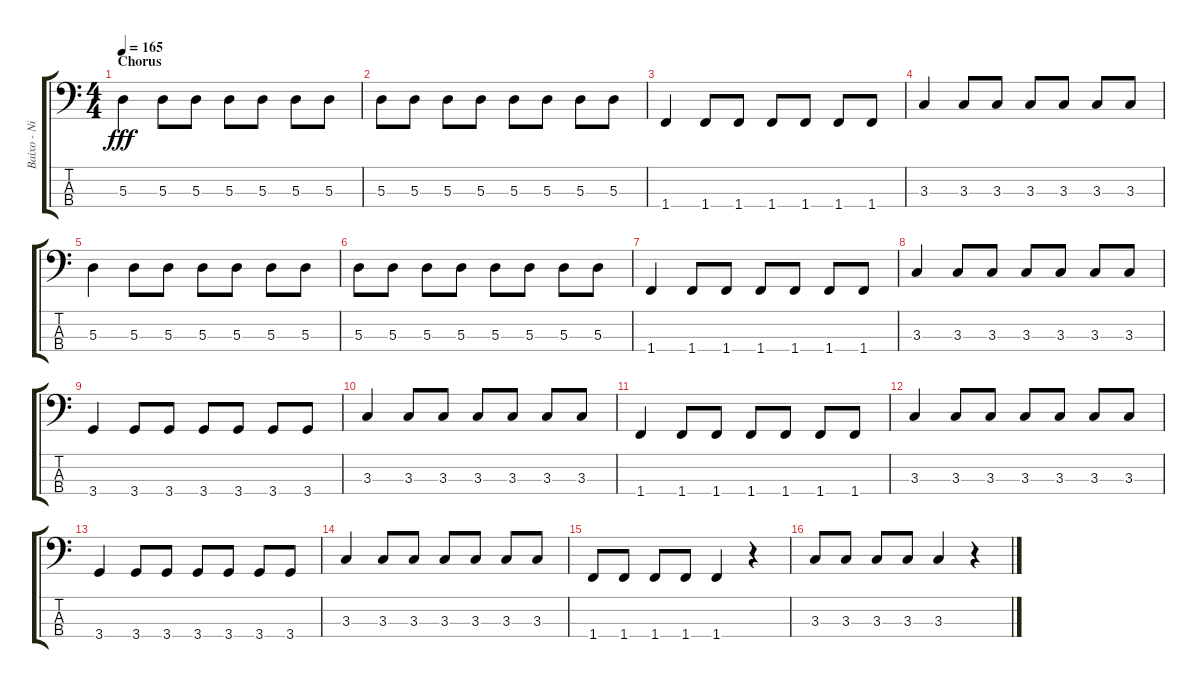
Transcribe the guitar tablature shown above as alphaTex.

\track ("Baixo - Nikola" "Baixo - Ni") {instrument electricbasspick}
\staff {score tabs}
\tuning (G2 D2 A1 E1) {hide}
\ts (4 4)
\section ("" "Chorus")
\tempo 165
\clef f4
\ks c
5.3.4{dy fff} 5.3.8 5.3.8 5.3.8 5.3.8 5.3.8 5.3.8 |
5.3.8 5.3.8 5.3.8 5.3.8 5.3.8 5.3.8 5.3.8 5.3.8 |
1.4.4 1.4.8 1.4.8 1.4.8 1.4.8 1.4.8 1.4.8 |
3.3.4 3.3.8 3.3.8 3.3.8 3.3.8 3.3.8 3.3.8 |
5.3.4 5.3.8 5.3.8 5.3.8 5.3.8 5.3.8 5.3.8 |
5.3.8 5.3.8 5.3.8 5.3.8 5.3.8 5.3.8 5.3.8 5.3.8 |
1.4.4 1.4.8 1.4.8 1.4.8 1.4.8 1.4.8 1.4.8 |
3.3.4 3.3.8 3.3.8 3.3.8 3.3.8 3.3.8 3.3.8 |
3.4.4 3.4.8 3.4.8 3.4.8 3.4.8 3.4.8 3.4.8 |
3.3.4 3.3.8 3.3.8 3.3.8 3.3.8 3.3.8 3.3.8 |
1.4.4 1.4.8 1.4.8 1.4.8 1.4.8 1.4.8 1.4.8 |
3.3.4 3.3.8 3.3.8 3.3.8 3.3.8 3.3.8 3.3.8 |
3.4.4 3.4.8 3.4.8 3.4.8 3.4.8 3.4.8 3.4.8 |
3.3.4 3.3.8 3.3.8 3.3.8 3.3.8 3.3.8 3.3.8 |
1.4.8 1.4.8 1.4.8 1.4.8 1.4.4 r.4 |
3.3.8 3.3.8 3.3.8 3.3.8 3.3.4 r.4
